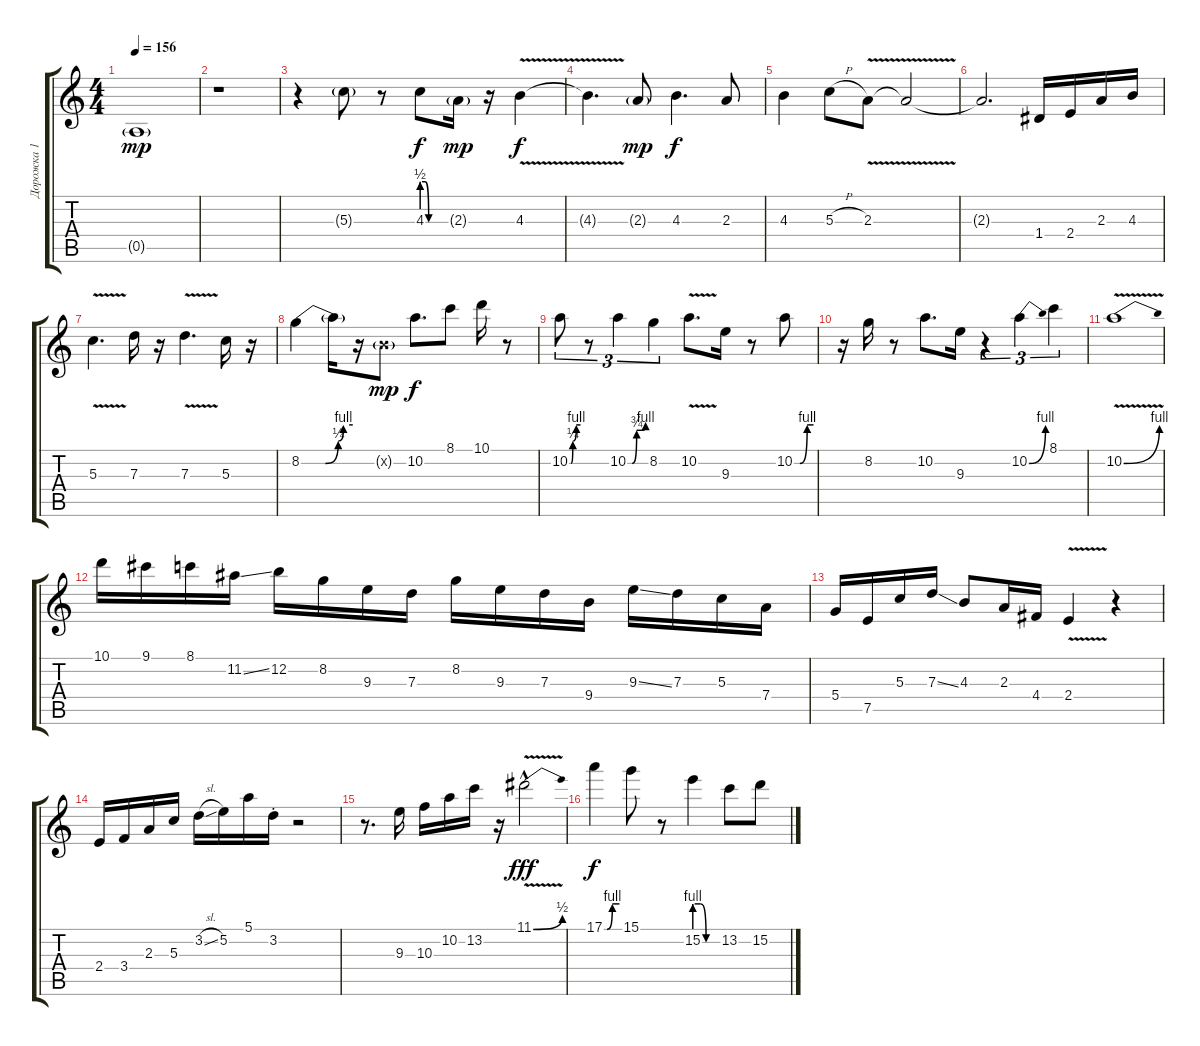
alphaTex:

\track ("Дорожка 1" "Дорожка 1") {instrument distortionguitar}
\staff {score tabs}
\tuning (E4 B3 G3 D3 A2 E2) {hide}
\ts (4 4)
\tempo 156
\clef g2
\ks c
0.5{g}.1{dy mp} |
r.1 |
r.4 5.3{g}.8 r.8 4.3{be (custom 0 2 8 2 17 0 30 0 60 0)}.8{dy f} 2.3{g}.16{dy mp} r.16 4.3{v}.4{dy f} |
4.3{t}.4{d} 2.3{g}.8{dy mp} 4.3.4{d dy f} 2.3.8 |
4.3.4 5.3{h}.8 2.3{v}.8 2.3{t}.2 |
2.3{t}.2{d} 1.4.16 2.4.16 2.3.16 4.3.16 |
5.3{v}.4{d} 7.3.16 r.16 7.3{v}.4{d} 5.3.16 r.16 |
8.2{be (custom 0 0 28 0 43 1 49 4 60 4)}.4 8.2{t}.16 r.16 0.2{g x}.8{dy mp} 10.2.8{d dy f} 8.1.8 10.1.16 r.8 |
10.2{be (custom 0 0 8 0 18 1 37 4 60 4)}.8{tu (3 2)} r.8{tu (3 2)} 10.2{be (custom 0 0 15 0 30 3 45 3 60 4)}.4{tu (3 2)} 8.2.4{tu (3 2)} 10.2{v}.8{d} 9.3.16 r.8 10.2{be (custom 0 0 17 0 40 4 60 4)}.8 |
r.16 8.2.16 r.8 10.2.8{d} 9.3.16 r.4{tu (3 2)} 10.2{be (bend 0 0 60 4)}.4{tu (3 2)} 8.1.4{tu (3 2)} |
10.2{be (bend 0 0 60 4) v}.1 |
10.1.16 9.1.16 8.1.16 11.2{ss}.16 12.2.16 8.2.16 9.3.16 7.3.16 8.2.16 9.3.16 7.3.16 9.4.16 9.3{ss}.16 7.3.16 5.3.16 7.4.16 |
5.4.16 7.5.16 5.3.16 7.3{ss}.16 4.3.8 2.3.16 4.4.16 2.4{v}.4 r.4 |
2.4.16 3.4.16 2.3.16 5.3.16 3.2{sl}.16 5.2.16 5.1.16 3.2{st}.16 r.2 |
r.8{d} 9.3.16 10.3.16 10.2.16 13.2.16 r.16 11.1{be (bend 0 0 60 2) v hac}.2{dy fff} |
17.1{be (custom 0 0 11 0 32 4 60 4)}.4{dy f} 15.1.8 r.8 15.2{be (custom 0 4 15 4 30 0 60 0)}.4 13.2.8 15.2.8
